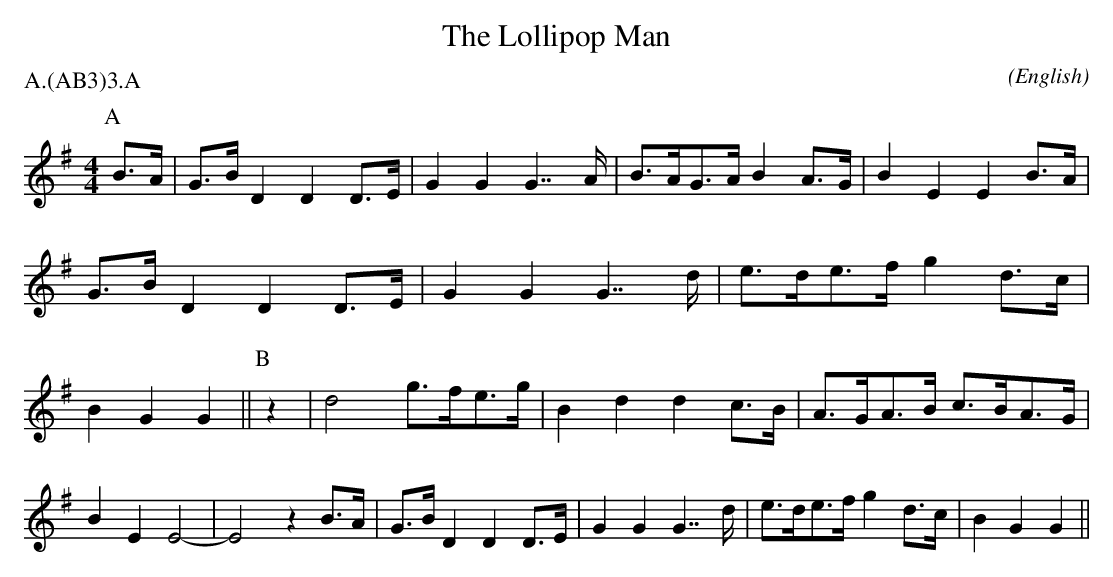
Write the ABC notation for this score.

X:1
T:The Lollipop Man
M:4/4
C:
O:English
P:A.(AB3)3.A
K:G
P:A
B>A | G>B D2 D2 D>E | G2 G2 G7/2  A/2 | B>AG>A B2 A>G | B2 E2 E2 \
B>A | G>B D2 D2 D>E | G2 G2 G7/2  d/2 | e>de>f g2 d>c | B2 G2 G2 ||\
P:B
z2  | d4     g>fe>g | B2 d2 d2   c>B  | A>GA>B c>BA>G | B2 E2 E4- | E4 z2 \
B>A | G>B D2 D2 D>E | G2 G2 G7/2  d/2 | e>de>f g2 d>c | B2 G2 G2 ||
